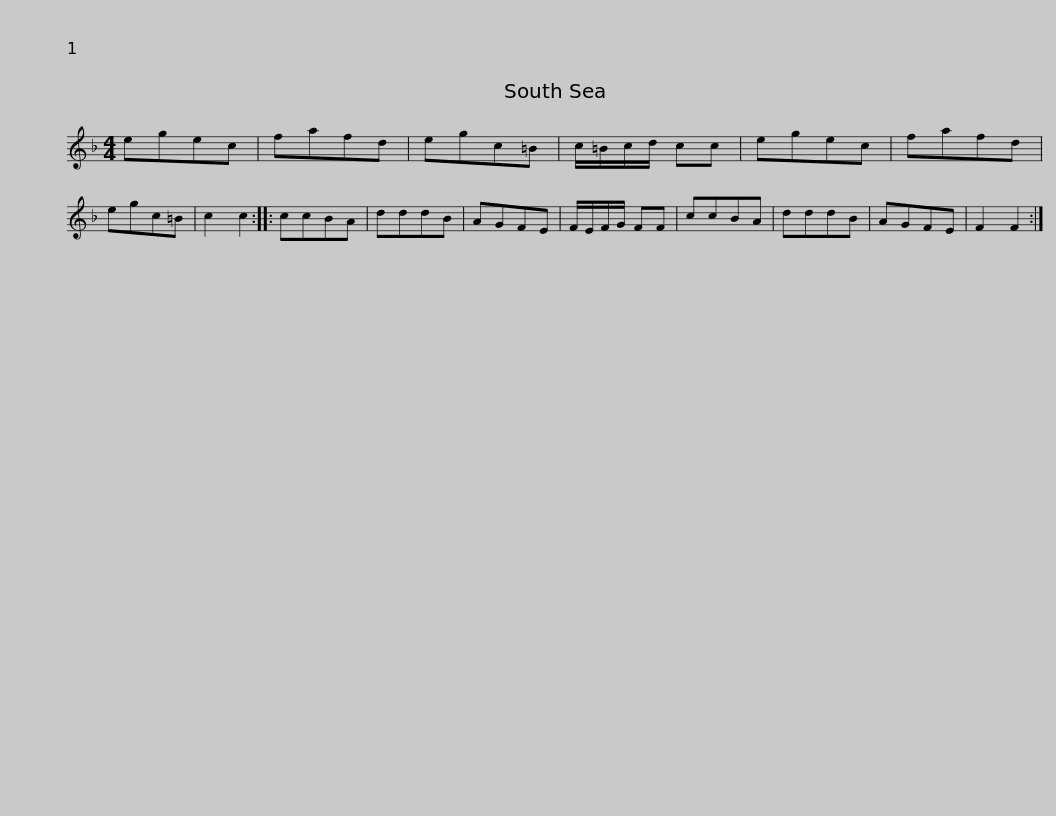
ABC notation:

X:1
L:1/8
M:4/4
I:linebreak $
K:F
V:1 treble
V:1
 egec | fafd | egc=B | c/=B/c/d/ cc | egec | %5
 fafd | egc=B | c2 c2 :: ccBA | dddB |$ %10
 AGFE | F/E/F/G/ FF | ccBA | dddB | AGFE | %15
 F2 F2 :| %16
